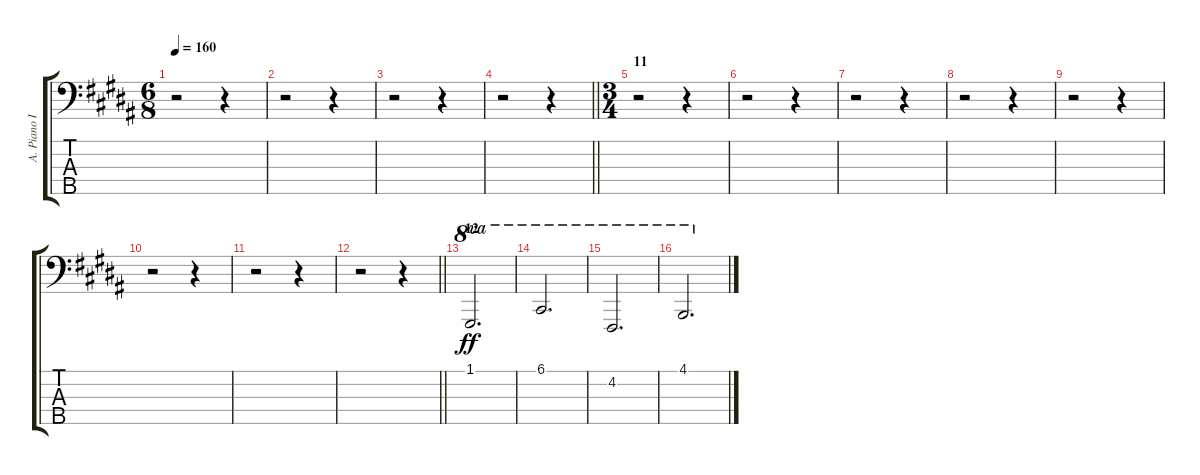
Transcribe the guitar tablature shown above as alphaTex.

\track ("A. Piano I (Left Hand)" "A. Piano I") {instrument acousticgrandpiano}
\staff {score tabs}
\tuning (G2 D2 A1 E1 B0) {hide}
\ts (6 8)
\tempo 160
\clef f4
\ks b
r.2{dy ff} r.4 |
r.2 r.4 |
r.2 r.4 |
\barLineRight lightlight
r.2 r.4 |
\ts (3 4)
\section ("" "11")
r.2 r.4 |
r.2 r.4 |
r.2 r.4 |
r.2 r.4 |
r.2 r.4 |
r.2 r.4 |
r.2 r.4 |
\barLineRight lightlight
r.2 r.4 |
\section ("" "12")
1.1.2{d ot 8va} |
6.1.2{d ot 8va} |
4.2.2{d ot 8va} |
4.1.2{d ot 8va}
